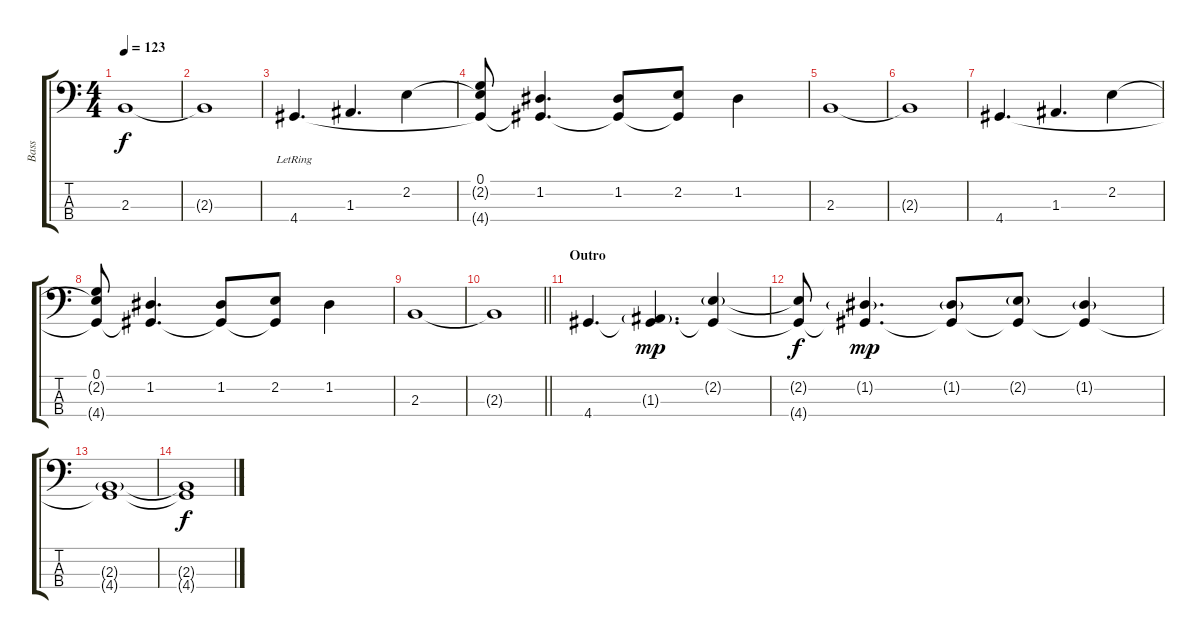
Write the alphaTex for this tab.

\track ("Bass" "Bass") {instrument electricbassfinger}
\staff {score tabs}
\tuning (G2 D2 A1 E1) {hide}
\ts (4 4)
\tempo 123
\clef f4
\ks c
2.3.1{dy f} |
2.3{t}.1 |
4.4{lr}.4{d} 1.3.4{d} 2.2.4 |
(0.1 2.2{t} 4.4{t}).8 (1.2 4.4{t}).4{d} (1.2 4.4{t}).8 (2.2 4.4{t}).8 1.2.4 |
2.3.1 |
2.3{t}.1 |
4.4.4{d} 1.3.4{d} 2.2.4 |
(0.1 2.2{t} 4.4{t}).8 (1.2 4.4{t}).4{d} (1.2 4.4{t}).8 (2.2 4.4{t}).8 1.2.4 |
2.3.1 |
\barLineRight lightlight
2.3{t}.1 |
\section ("" "Outro")
4.4.4{d} (1.3{g} 4.4{t}).4{d dy mp} (2.2{g} 4.4{t}).4 |
(2.2{t} 4.4{t}).8{dy f} (1.2{g} 4.4{t}).4{d dy mp} (1.2{g} 4.4{t}).8 (2.2{g} 4.4{t}).8 (1.2{g} 4.4{t}).4 |
(2.3{g} 4.4{t}).1{volume 0} |
(2.3{t} 4.4{t}).1{dy f}
